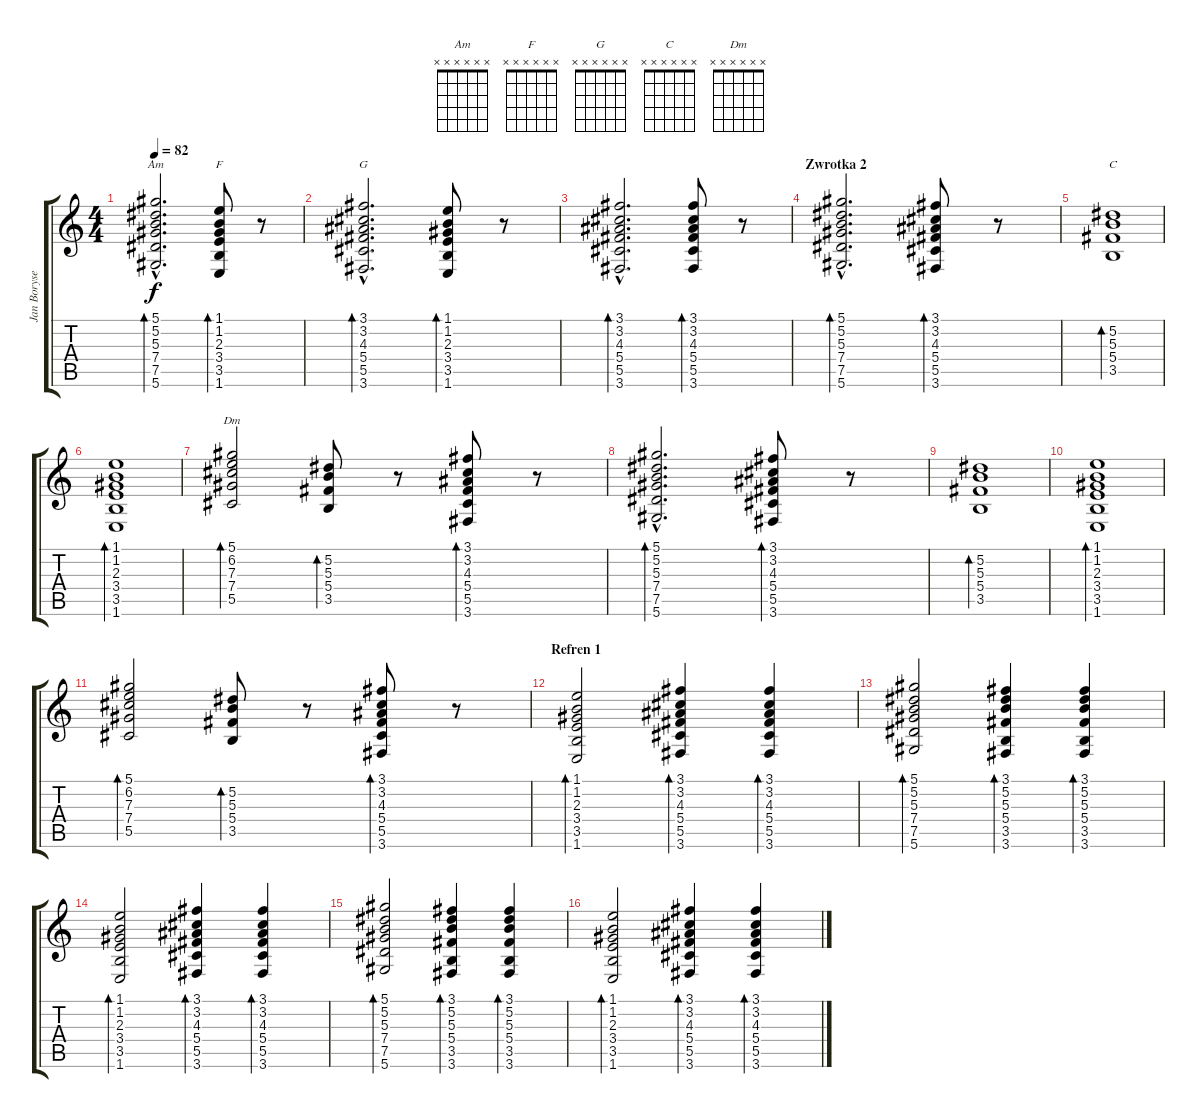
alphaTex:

\track ("Jan Borysewicz/Edmund Stasiak" "Jan Boryse") {instrument electricguitarclean}
\staff {score tabs}
\tuning (Eb4 Bb3 Gb3 Db3 Ab2 Eb2) {hide}
\chord ("Am" x x x x x x)
\chord ("F" x x x x x x)
\chord ("G" x x x x x x)
\chord ("C" x x x x x x)
\chord ("Dm" x x x x x x)
\ts (4 4)
\tempo 82
\clef g2
\ks c
(5.1{hac} 5.2{hac} 5.3{hac} 7.4{hac} 7.5{hac} 5.6{hac}).2{d bd 60 ch "Am" dy f} (1.1 1.2 2.3 3.4 3.5 1.6).8{bd 60 ch "F"} r.8 |
(3.1{hac} 3.2{hac} 4.3{hac} 5.4{hac} 5.5{hac} 3.6{hac}).2{d bd 60 ch "G"} (1.1 1.2 2.3 3.4 3.5 1.6).8{bd 60} r.8 |
(3.1{hac} 3.2{hac} 4.3{hac} 5.4{hac} 5.5{hac} 3.6{hac}).2{d bd 60} (3.1 3.2 4.3 5.4 5.5 3.6).8{bd 60} r.8 |
\section ("" "Zwrotka 2")
(5.1{hac} 5.2{hac} 5.3{hac} 7.4{hac} 7.5{hac} 5.6{hac}).2{d bd 60} (3.1 3.2 4.3 5.4 5.5 3.6).8{bd 60} r.8 |
(5.2 5.3 5.4 3.5).1{bd 60 ch "C"} |
(1.1 1.2 2.3 3.4 3.5 1.6).1{bd 60} |
(5.1 6.2 7.3 7.4 5.5).2{bd 60 ch "Dm"} (5.2 5.3 5.4 3.5).8{bd 60} r.8 (3.1 3.2 4.3 5.4 5.5 3.6).8{bd 60} r.8 |
(5.1{hac} 5.2{hac} 5.3{hac} 7.4{hac} 7.5{hac} 5.6{hac}).2{d bd 60} (3.1 3.2 4.3 5.4 5.5 3.6).8{bd 60} r.8 |
(5.2 5.3 5.4 3.5).1{bd 60} |
(1.1 1.2 2.3 3.4 3.5 1.6).1{bd 60} |
(5.1 6.2 7.3 7.4 5.5).2{bd 60} (5.2 5.3 5.4 3.5).8{bd 60} r.8 (3.1 3.2 4.3 5.4 5.5 3.6).8{bd 60} r.8 |
\section ("" "Refren 1")
(1.1 1.2 2.3 3.4 3.5 1.6).2{bd 60} (3.1 3.2 4.3 5.4 5.5 3.6).4{bd 60} (3.1 3.2 4.3 5.4 5.5 3.6).4{bd 60} |
(5.1 5.2 5.3 7.4 7.5 5.6).2{bd 60} (3.1 5.2 5.3 5.4 3.5 3.6).4{bd 60} (3.1 5.2 5.3 5.4 3.5 3.6).4{bd 60} |
(1.1 1.2 2.3 3.4 3.5 1.6).2{bd 60} (3.1 3.2 4.3 5.4 5.5 3.6).4{bd 60} (3.1 3.2 4.3 5.4 5.5 3.6).4{bd 60} |
(5.1 5.2 5.3 7.4 7.5 5.6).2{bd 60} (3.1 5.2 5.3 5.4 3.5 3.6).4{bd 60} (3.1 5.2 5.3 5.4 3.5 3.6).4{bd 60} |
(1.1 1.2 2.3 3.4 3.5 1.6).2{bd 60} (3.1 3.2 4.3 5.4 5.5 3.6).4{bd 60} (3.1 3.2 4.3 5.4 5.5 3.6).4{bd 60}
